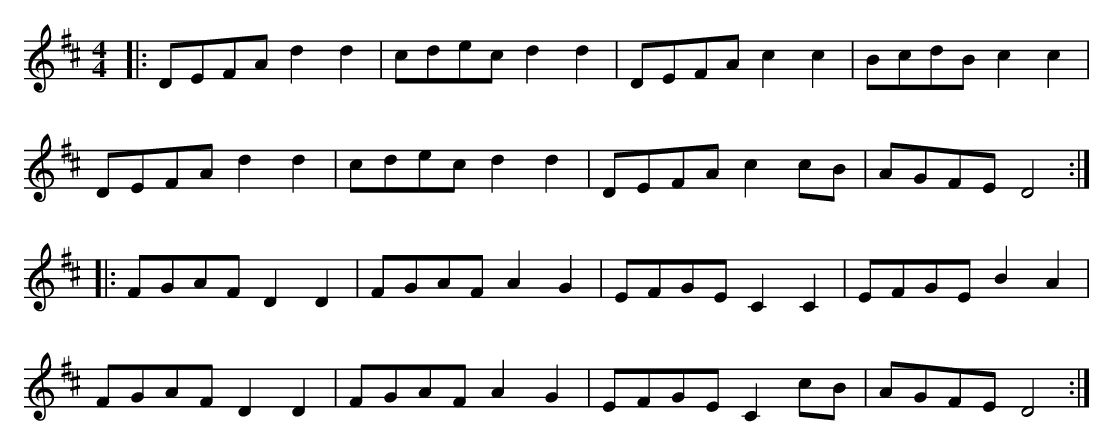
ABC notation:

X:1
M:4/4
K:D
|:DEFA d2d2|cdec d2d2|DEFA c2c2|BcdB c2c2|
DEFA d2d2|cdec d2d2|DEFA c2cB|AGFE D4:|
|:FGAF D2 D2|FGAF A2G2|EFGE C2 C2|EFGE B2A2|
FGAF D2 D2|FGAF A2G2|EFGE C2 cB|AGFE D4:|
